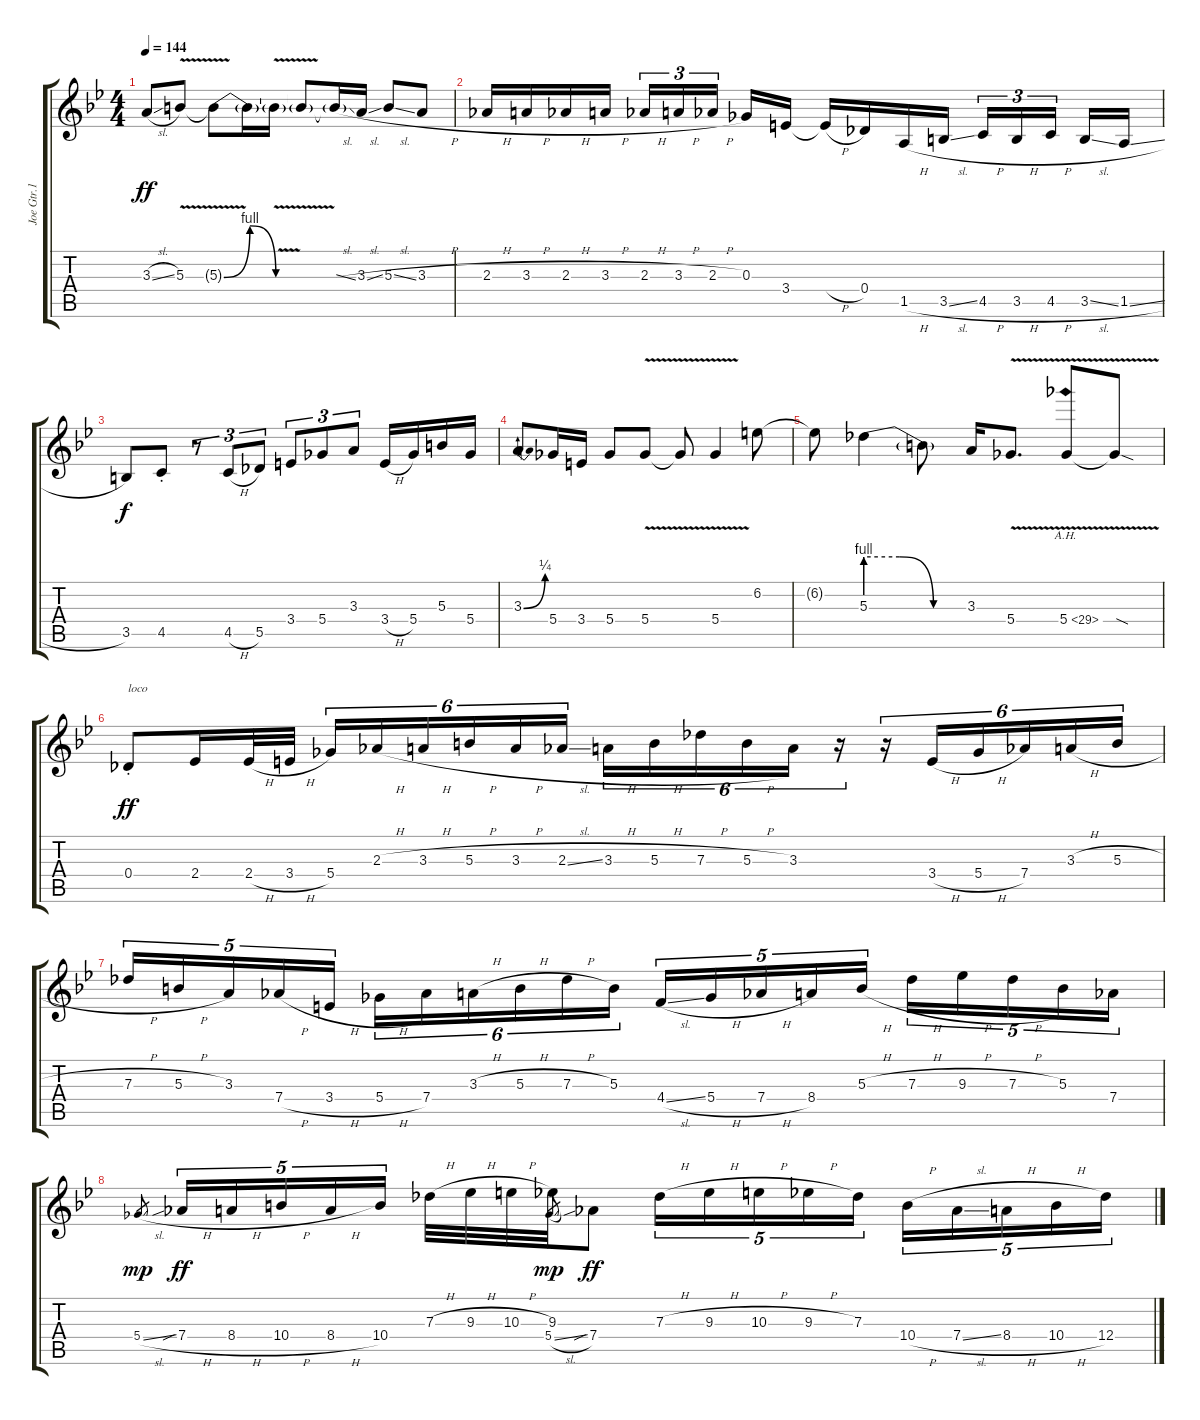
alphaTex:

\track ("Joe Gtr.1" "Joe Gtr.1") {instrument distortionguitar}
\staff {score tabs}
\tuning (Eb4 Bb3 Gb3 Db3 Ab2 Eb2) {hide}
\ts (4 4)
\tempo 144
\clef g2
\ks gminor
3.3{sl}.8{dy ff} 5.3{v}.8 5.3{be (bendrelease 0 0 25 4 35 4 60 0) t}.8 5.3{t}.16 5.3{v t}.16 5.3{t}.8 5.3{sl t}.16 3.3{sl}.16 5.3{sl}.8 3.3{h}.8 |
2.3{h}.16{beam Up} 3.3{h}.16{beam Up} 2.3{h}.16{beam Up} 3.3{h}.16{beam Up} 2.3{h}.16{tu (3 2)} 3.3{h}.16{tu (3 2)} 2.3{h}.16{tu (3 2) beam splitsecondary} 0.3.16 3.4.16 3.4{h t}.16 0.4.16 1.5{h}.16 3.5{sl}.16 4.5{h}.16{tu (3 2)} 3.5{h}.16{tu (3 2)} 4.5{h}.16{tu (3 2) beam splitsecondary} 3.5{sl}.16 1.5{sl}.16 |
3.5.8{dy f} 4.5{st}.8 r.8{tu (3 2)} 4.5{h}.8{tu (3 2)} 5.5.8{tu (3 2)} 3.4.8{tu (3 2)} 5.4.8{tu (3 2)} 3.3.8{tu (3 2)} 3.4{h}.16 5.4.16 5.3.16 5.4.16 |
3.3{be (bend 0 0 60 1)}.8 5.4.16 3.4.16 5.4.8 5.4{v}.8 5.4{t}.8 5.4{v}.4 6.2.8 |
6.2{t}.8 5.3{be (custom 0 4 20 4 40 0 60 0)}.4 5.3{t}.8 3.3.16 5.4{v}.8{d} 5.4{ah 24 v}.8 5.4{sod t}.8 |
0.4{st}.8{txt "loco" dy ff} 2.4.16 2.4{h}.32 3.4{h}.32 5.4.16{tu (6 4) beam Up} 2.3{h}.16{tu (6 4) beam Up} 3.3{h}.16{tu (6 4) beam Up} 5.3{h}.16{tu (6 4) beam Up} 3.3{h}.16{tu (6 4) beam Up} 2.3{sl}.16{tu (6 4) beam Up} 3.3{h}.16{tu (6 4)} 5.3{h}.16{tu (6 4)} 7.3{h}.16{tu (6 4)} 5.3{h}.16{tu (6 4)} 3.3.16{tu (6 4)} r.16{tu (6 4)} r.16{tu (6 4)} 3.4{h}.16{tu (6 4)} 5.4{h}.16{tu (6 4)} 7.4.16{tu (6 4)} 3.3{h}.16{tu (6 4)} 5.3{h}.16{tu (6 4)} |
7.3{h}.16{tu (5 4) beam Up} 5.3{h}.16{tu (5 4) beam Up} 3.3.16{tu (5 4) beam Up} 7.4{h}.16{tu (5 4) beam Up} 3.4{h}.16{tu (5 4) beam Up} 5.4{h}.16{tu (6 4)} 7.4.16{tu (6 4)} 3.3{h}.16{tu (6 4)} 5.3{h}.16{tu (6 4)} 7.3{h}.16{tu (6 4)} 5.3.16{tu (6 4)} 4.4{sl}.16{tu (5 4) beam Up} 5.4{h}.16{tu (5 4) beam Up} 7.4{h}.16{tu (5 4) beam Up} 8.4.16{tu (5 4) beam Up} 5.3{h}.16{tu (5 4) beam Up} 7.3{h}.16{tu (5 4)} 9.3{h}.16{tu (5 4)} 7.3{h}.16{tu (5 4)} 5.3.16{tu (5 4)} 7.4.16{tu (5 4)} |
5.4{sl}.8{gr dy mp} 7.4{sib h}.16{tu (5 4) dy ff} 8.4{h}.16{tu (5 4)} 10.4{h}.16{tu (5 4)} 8.4{h}.16{tu (5 4)} 10.4.16{tu (5 4)} 7.3{h}.32 9.3{h}.32 10.3{h}.32 9.3.32 5.4{sl}.8{gr dy mp} 7.4{sib}.8{dy ff} 7.3{h}.16{tu (5 4)} 9.3{h}.16{tu (5 4)} 10.3{h}.16{tu (5 4)} 9.3{h}.16{tu (5 4)} 7.3.16{tu (5 4)} 10.4{h}.16{tu (5 4)} 7.4{sl}.16{tu (5 4)} 8.4{h}.16{tu (5 4)} 10.4{h}.16{tu (5 4)} 12.4.16{tu (5 4)}
